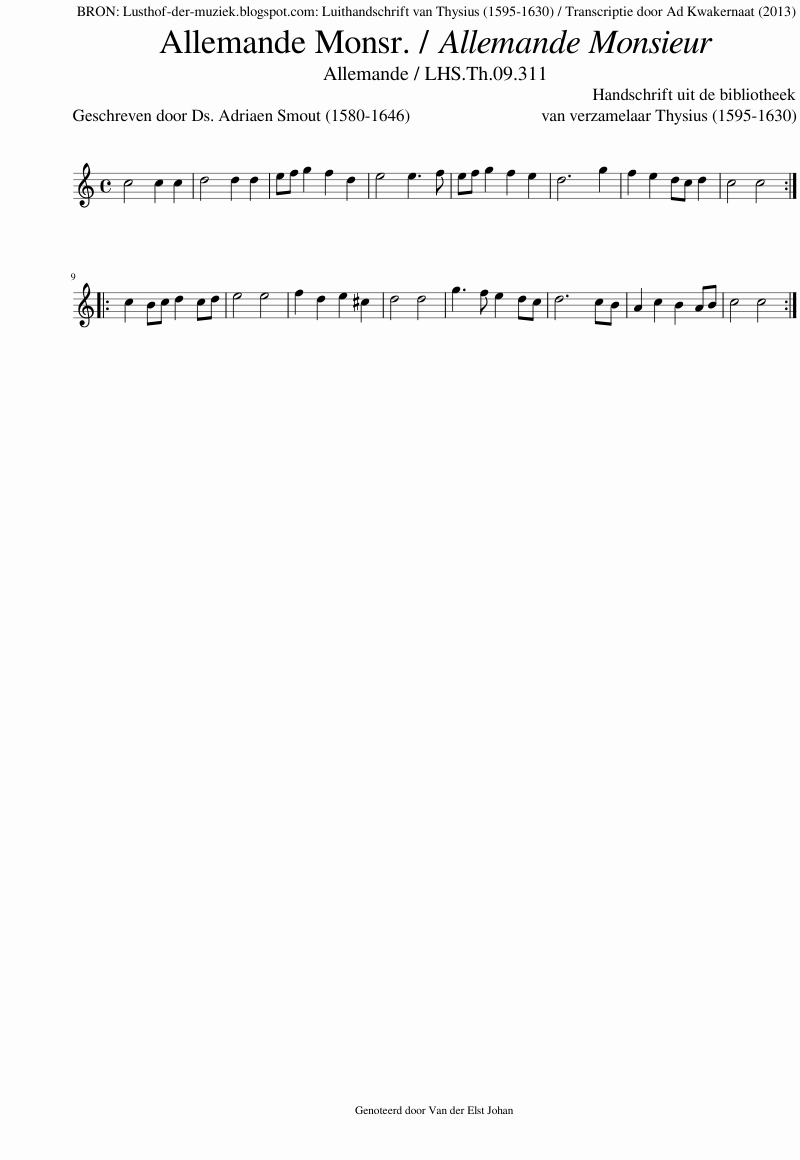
X:1
L:1/8
Q:1/4=120
M:4/4
I:linebreak $
K:C
V:1 treble
V:1
 c4 c2 c2 | d4 d2 d2 | ef g2 f2 d2 | e4 e3 f | ef g2 f2 e2 | %5
 d6 g2 | f2 e2 dc d2 | c4 c4 ::$ c2 Bc d2 cd | e4 e4 | %10
 f2 d2 e2 ^c2 | d4 d4 | g3 f e2 dc | d6 cB | A2 c2 B2 AB | %15
 c4 c4 :| %16
